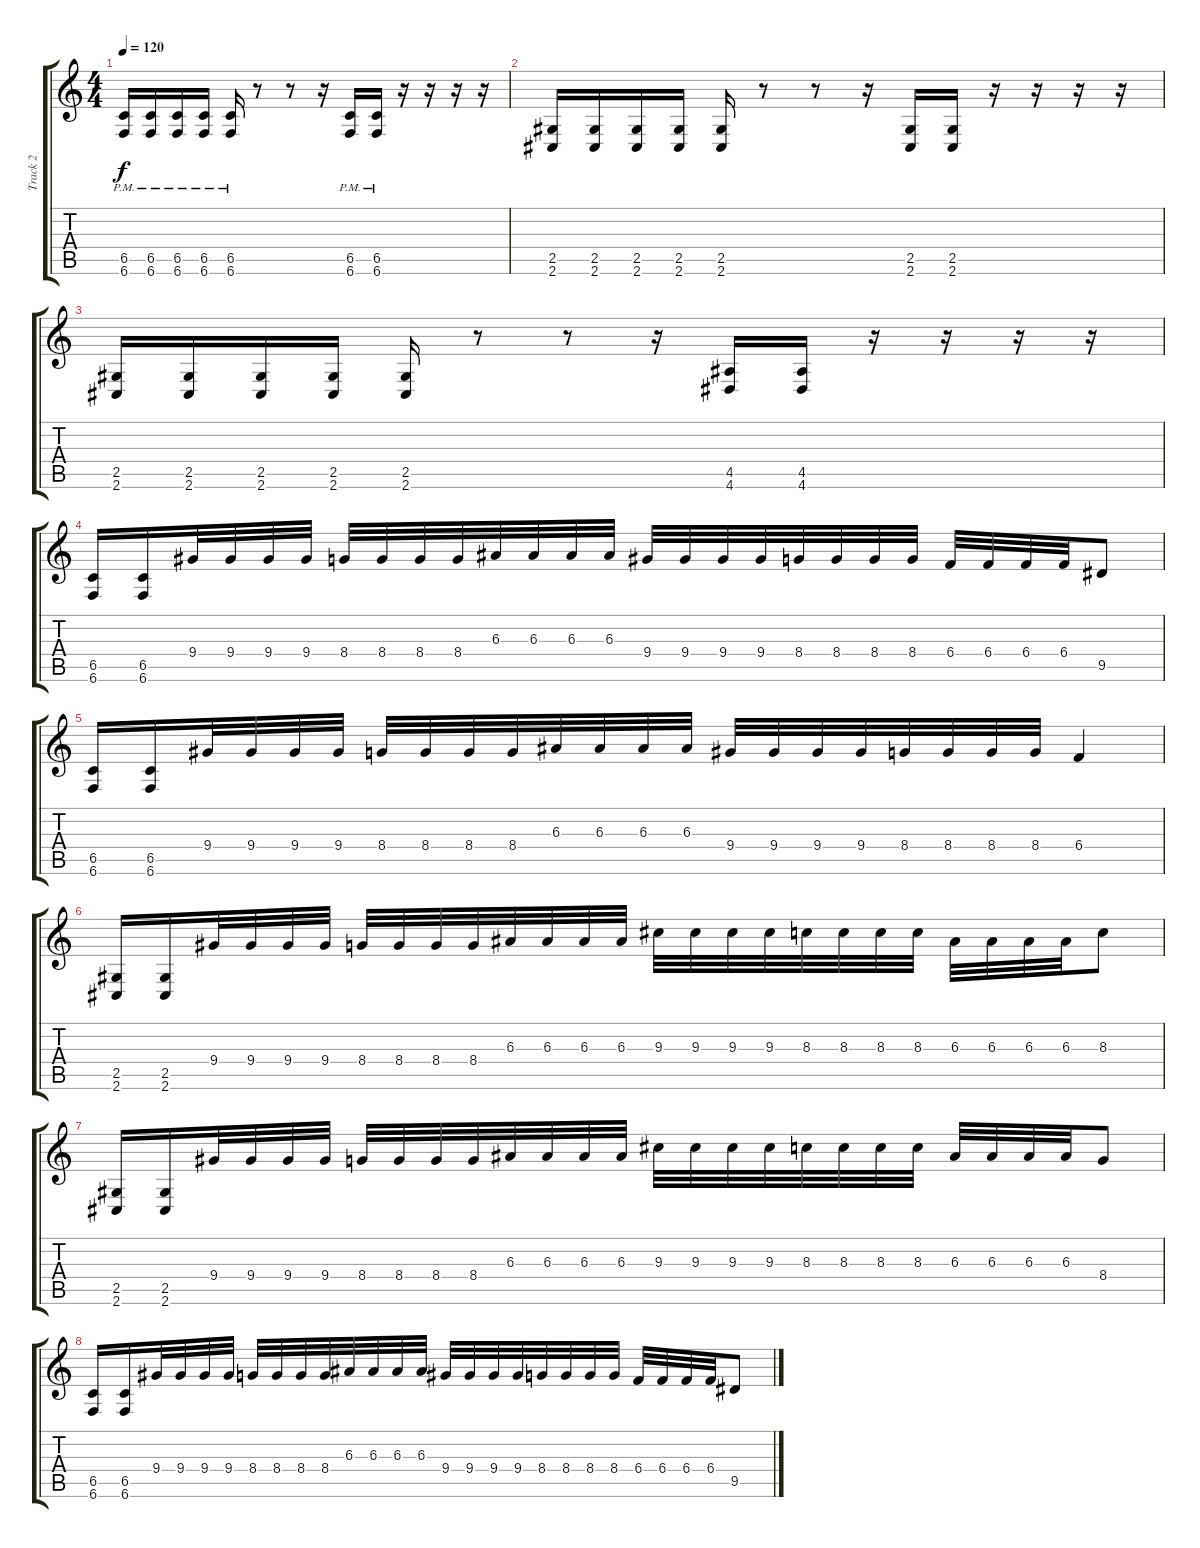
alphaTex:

\track ("Track 2" "Track 2") {instrument distortionguitar}
\staff {score tabs}
\tuning (Db4 Ab3 E3 B2 Gb2 B1) {hide}
\ts (4 4)
\tempo 120
\clef g2
\ks c
(6.5{pm} 6.6{pm}).16{dy f} (6.5{pm} 6.6{pm}).16 (6.5{pm} 6.6{pm}).16 (6.5{pm} 6.6{pm}).16 (6.5{pm} 6.6{pm}).16 r.8 r.8 r.16 (6.5{pm} 6.6{pm}).16 (6.5{pm} 6.6{pm}).16 r.16 r.16 r.16 r.16 |
(2.5 2.6).16 (2.5 2.6).16 (2.5 2.6).16 (2.5 2.6).16 (2.5 2.6).16 r.8 r.8 r.16 (2.5 2.6).16 (2.5 2.6).16 r.16 r.16 r.16 r.16 |
(2.5 2.6).16 (2.5 2.6).16 (2.5 2.6).16 (2.5 2.6).16 (2.5 2.6).16 r.8 r.8 r.16 (4.5 4.6).16 (4.5 4.6).16 r.16 r.16 r.16 r.16 |
(6.5 6.6).16 (6.5 6.6).16 9.4.32 9.4.32 9.4.32 9.4.32 8.4.32 8.4.32 8.4.32 8.4.32 6.3.32 6.3.32 6.3.32 6.3.32 9.4.32 9.4.32 9.4.32 9.4.32 8.4.32 8.4.32 8.4.32 8.4.32 6.4.32 6.4.32 6.4.32 6.4.32 9.5.8 |
(6.5 6.6).16 (6.5 6.6).16 9.4.32 9.4.32 9.4.32 9.4.32 8.4.32 8.4.32 8.4.32 8.4.32 6.3.32 6.3.32 6.3.32 6.3.32 9.4.32 9.4.32 9.4.32 9.4.32 8.4.32 8.4.32 8.4.32 8.4.32 6.4.4 |
(2.5 2.6).16 (2.5 2.6).16 9.4.32 9.4.32 9.4.32 9.4.32 8.4.32 8.4.32 8.4.32 8.4.32 6.3.32 6.3.32 6.3.32 6.3.32 9.3.32 9.3.32 9.3.32 9.3.32 8.3.32 8.3.32 8.3.32 8.3.32 6.3.32 6.3.32 6.3.32 6.3.32 8.3.8 |
(2.5 2.6).16 (2.5 2.6).16 9.4.32 9.4.32 9.4.32 9.4.32 8.4.32 8.4.32 8.4.32 8.4.32 6.3.32 6.3.32 6.3.32 6.3.32 9.3.32 9.3.32 9.3.32 9.3.32 8.3.32 8.3.32 8.3.32 8.3.32 6.3.32 6.3.32 6.3.32 6.3.32 8.4.8 |
(6.5 6.6).16 (6.5 6.6).16 9.4.32 9.4.32 9.4.32 9.4.32 8.4.32 8.4.32 8.4.32 8.4.32 6.3.32 6.3.32 6.3.32 6.3.32 9.4.32 9.4.32 9.4.32 9.4.32 8.4.32 8.4.32 8.4.32 8.4.32 6.4.32 6.4.32 6.4.32 6.4.32 9.5.8
